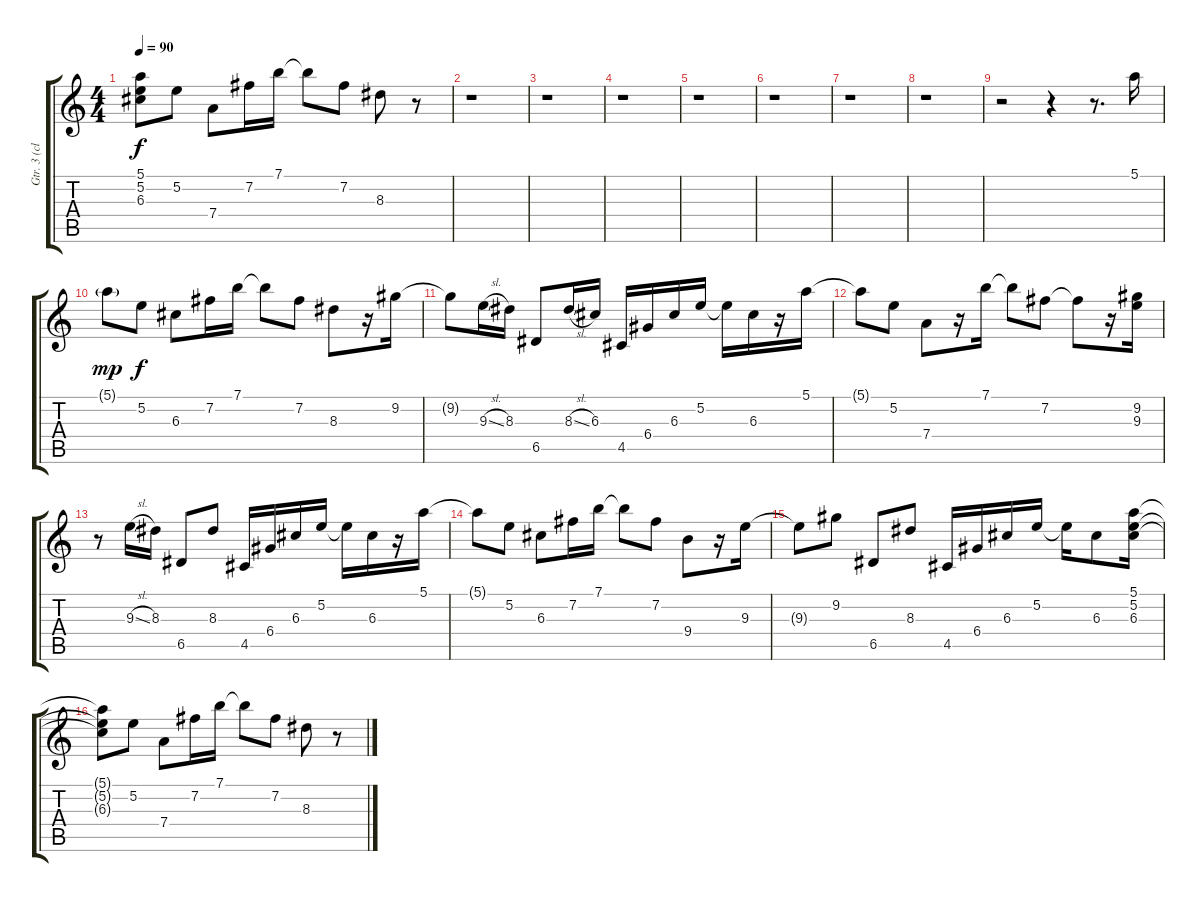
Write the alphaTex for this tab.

\track ("Gtr. 3 (clean)" "Gtr. 3 (cl") {instrument electricguitarclean}
\staff {score tabs}
\tuning (E4 B3 G3 D3 A2 E2) {hide}
\ts (4 4)
\tempo 90
\clef g2
\ks c
(5.1{t} 5.2{t} 6.3{t}).8{dy f} 5.2.8 7.4.8 7.2.16 7.1.16 7.1{t}.8 7.2.8 8.3.8 r.8 |
r.1 |
r.1 |
r.1 |
r.1 |
r.1 |
r.1 |
r.1 |
r.2 r.4 r.8{d} 5.1.16 |
5.1{g}.8{dy mp} 5.2.8{dy f} 6.3.8 7.2.16 7.1.16 7.1{t}.8 7.2.8 8.3.8 r.16 9.2.16 |
9.2{t}.8 9.3{sl}.16 8.3.16 6.5.8 8.3{sl}.16 6.3.16 4.5.16 6.4.16 6.3.16 5.2.16 5.2{t}.16 6.3.16 r.16 5.1.16 |
5.1{t}.8 5.2.8 7.4.8 r.16 7.1.16 7.1{t}.8 7.2.8 7.2{t}.8 r.16 (9.2 9.3).16 |
r.8 9.3{sl}.16 8.3.16 6.5.8 8.3.8 4.5.16 6.4.16 6.3.16 5.2.16 5.2{t}.16 6.3.16 r.16 5.1.16 |
5.1{t}.8 5.2.8 6.3.8 7.2.16 7.1.16 7.1{t}.8 7.2.8 9.4.8 r.16 9.3.16 |
9.3{t}.8 9.2.8 6.5.8 8.3.8 4.5.16 6.4.16 6.3.16 5.2.16 5.2{t}.16 6.3.8 (5.1 5.2 6.3).16 |
(5.1{t} 5.2{t} 6.3{t}).8 5.2.8 7.4.8 7.2.16 7.1.16 7.1{t}.8 7.2.8 8.3.8 r.8
